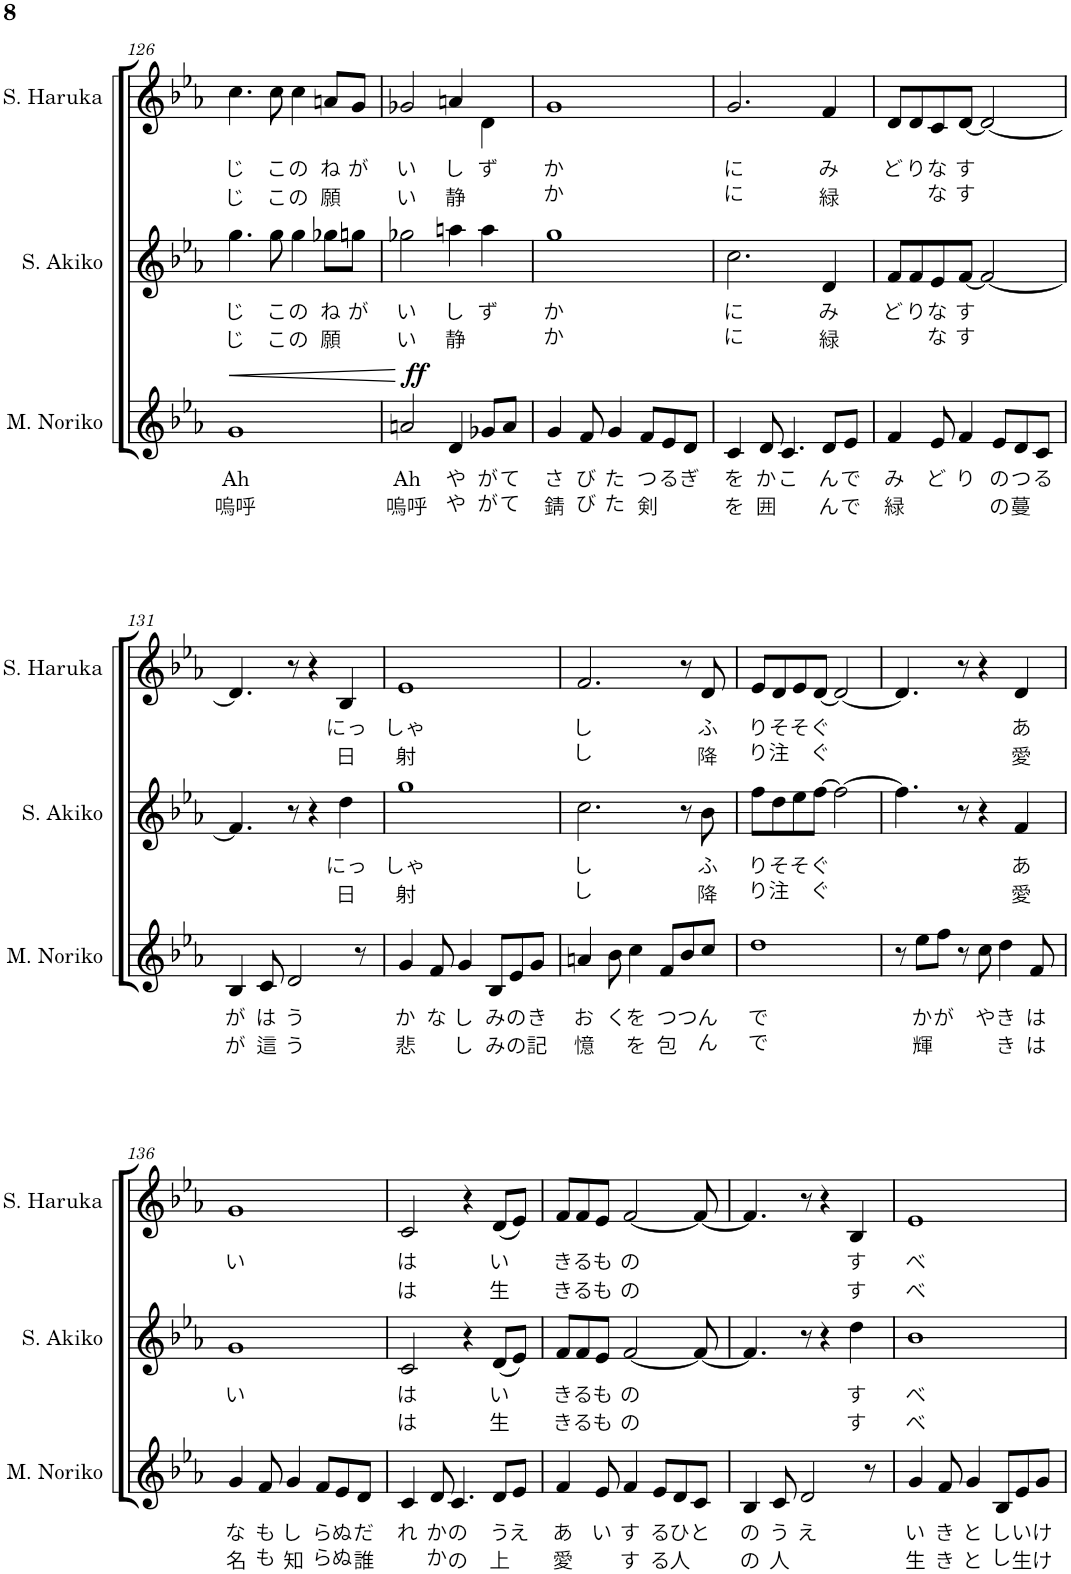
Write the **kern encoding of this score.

**kern	**text	**text	**dynam	**kern	**text	**text	**kern	**text	**text
*part3	*part3	*part3	*part3	*part2	*part2	*part2	*part1	*part1	*part1
*staff3	*staff3	*staff3	*staff3	*staff2	*staff2	*staff2	*staff1	*staff1	*staff1
*I"みとせのりこ	*	*	*	*I"志方あきこ	*	*	*I"霜月はるか	*	*
!!LO:PB:g=z
*clefG2	*	*	*	*clefG2	*	*	*clefG2	*	*
*k[b-e-a-]	*	*	*	*k[b-e-a-]	*	*	*k[b-e-a-]	*	*
*M4/4	*	*	*	*M4/4	*	*	*M4/4	*	*
=126	=126	=126	=126	=126	=126	=126	=126	=126	=126
!	!LO:LY:b	!LO:LY:b	!LO:HP:b	!	!LO:LY:b	!LO:LY:b	!	!LO:LY:b	!LO:LY:b
1g	Ah	嗚呼	<	4.gg\	じ	じ	4.cc\	じ	じ
!	!	!	!	!	!LO:LY:b	!LO:LY:b	!	!LO:LY:b	!LO:LY:b
.	.	.	.	8gg\	こ	こ	8cc\	こ	こ
!	!	!	!	!	!LO:LY:b	!LO:LY:b	!	!LO:LY:b	!LO:LY:b
.	.	.	.	4gg\	の	の	4cc\	の	の
!	!	!	!	!	!LO:LY:b	!LO:LY:b	!	!LO:LY:b	!LO:LY:b
.	.	.	.	8gg-X\L	ね	願	8an/L	ね	願
!	!	!	!	!	!LO:LY:b	!	!	!LO:LY:b	!
.	.	.	.	8ggn\J	が	.	8g/J	が	.
=127	=127	=127	=127	=127	=127	=127	=127	=127	=127
!	!LO:LY:b	!LO:LY:b	!	!	!LO:LY:b	!LO:LY:b	!	!LO:LY:b	!LO:LY:b
*^	*	*	*	*	*	*	*	*	*
2an/	8ryy	Ah	嗚呼	.	2gg-X\	い	い	2g-X/	い	い
!	!	!	!	!LO:DY:a	!	!	!	!	!	!
.	2..ryy	.	.	ff	.	.	.	.	.	.
!	!	!LO:LY:b	!LO:LY:b	!	!	!LO:LY:b	!LO:LY:b	!	!LO:LY:b	!LO:LY:b
4d/	.	や	や	[	4aan\	し	静	4an/	し	静
!	!	!LO:LY:b	!LO:LY:b	!	!	!LO:LY:b	!	!	!LO:LY:b	!
8g-X/L	.	が	が	.	4aa\	ず	.	4d\	ず	.
!	!	!LO:LY:b	!LO:LY:b	!	!	!	!	!	!	!
8a/J	.	て	て	.	.	.	.	.	.	.
=128	=128	=128	=128	=128	=128	=128	=128	=128	=128	=128
!	!	!LO:LY:b	!LO:LY:b	!	!	!LO:LY:b	!LO:LY:b	!	!LO:LY:b	!LO:LY:b
*v	*v	*	*	*	*	*	*	*	*	*
4g/	さ	錆	.	1gg	か	か	1g	か	か
!	!LO:LY:b	!LO:LY:b	!	!	!	!	!	!	!
8f/	び	び	.	.	.	.	.	.	.
!	!LO:LY:b	!LO:LY:b	!	!	!	!	!	!	!
4g/	た	た	.	.	.	.	.	.	.
!	!LO:LY:b	!LO:LY:b	!	!	!	!	!	!	!
8f/L	つ	剣	.	.	.	.	.	.	.
!	!LO:LY:b	!	!	!	!	!	!	!	!
8e-/	る	.	.	.	.	.	.	.	.
!	!LO:LY:b	!	!	!	!	!	!	!	!
8d/J	ぎ	.	.	.	.	.	.	.	.
=129	=129	=129	=129	=129	=129	=129	=129	=129	=129
!	!LO:LY:b	!LO:LY:b	!	!	!LO:LY:b	!LO:LY:b	!	!LO:LY:b	!LO:LY:b
4c/	を	を	.	2.cc\	に	に	2.g/	に	に
!	!LO:LY:b	!LO:LY:b	!	!	!	!	!	!	!
8d/	か	囲	.	.	.	.	.	.	.
!	!LO:LY:b	!	!	!	!	!	!	!	!
4.c/	こ	.	.	.	.	.	.	.	.
!	!LO:LY:b	!LO:LY:b	!	!	!LO:LY:b	!LO:LY:b	!	!LO:LY:b	!LO:LY:b
8d/L	ん	ん	.	4d/	み	緑	4f/	み	緑
!	!LO:LY:b	!LO:LY:b	!	!	!	!	!	!	!
8e-/J	で	で	.	.	.	.	.	.	.
=130	=130	=130	=130	=130	=130	=130	=130	=130	=130
!	!LO:LY:b	!LO:LY:b	!	!	!LO:LY:b	!	!	!LO:LY:b	!
4f/	み	緑	.	8f/L	ど	.	8d/L	ど	.
!	!	!	!	!	!LO:LY:b	!	!	!LO:LY:b	!
.	.	.	.	8f/	り	.	8d/	り	.
!	!LO:LY:b	!	!	!	!LO:LY:b	!LO:LY:b	!	!LO:LY:b	!LO:LY:b
8e-/	ど	.	.	8e-/	な	な	8c/	な	な
!	!LO:LY:b	!	!	!	!LO:LY:b	!LO:LY:b	!	!LO:LY:b	!LO:LY:b
4f/	り	.	.	[8f/J	す	す	[8d/J	す	す
.	.	.	.	2f/_	.	.	2d/_	.	.
!	!LO:LY:b	!LO:LY:b	!	!	!	!	!	!	!
8e-/L	の	の	.	.	.	.	.	.	.
!	!LO:LY:b	!LO:LY:b	!	!	!	!	!	!	!
8d/	つ	蔓	.	.	.	.	.	.	.
!	!LO:LY:b	!	!	!	!	!	!	!	!
8c/J	る	.	.	.	.	.	.	.	.
!!LO:LB:g=z
=131	=131	=131	=131	=131	=131	=131	=131	=131	=131
!	!LO:LY:b	!LO:LY:b	!	!	!	!	!	!	!
4B-/	が	が	.	4.f/]	.	.	4.d/]	.	.
!	!LO:LY:b	!LO:LY:b	!	!	!	!	!	!	!
8c/	は	這	.	.	.	.	.	.	.
!	!LO:LY:b	!LO:LY:b	!	!	!	!	!	!	!
2d/	う	う	.	8r	.	.	8r	.	.
.	.	.	.	4r	.	.	4r	.	.
!	!	!	!	!	!LO:LY:b	!LO:LY:b	!	!LO:LY:b	!LO:LY:b
.	.	.	.	4dd\	にっ	日	4B-/	にっ	日
8r	.	.	.	.	.	.	.	.	.
=132	=132	=132	=132	=132	=132	=132	=132	=132	=132
!	!LO:LY:b	!LO:LY:b	!	!	!LO:LY:b	!LO:LY:b	!	!LO:LY:b	!LO:LY:b
4g/	か	悲	.	1gg	しゃ	射	1e-	しゃ	射
!	!LO:LY:b	!	!	!	!	!	!	!	!
8f/	な	.	.	.	.	.	.	.	.
!	!LO:LY:b	!LO:LY:b	!	!	!	!	!	!	!
4g/	し	し	.	.	.	.	.	.	.
!	!LO:LY:b	!LO:LY:b	!	!	!	!	!	!	!
8B-/L	み	み	.	.	.	.	.	.	.
!	!LO:LY:b	!LO:LY:b	!	!	!	!	!	!	!
8e-/	の	の	.	.	.	.	.	.	.
!	!LO:LY:b	!LO:LY:b	!	!	!	!	!	!	!
8g/J	き	記	.	.	.	.	.	.	.
=133	=133	=133	=133	=133	=133	=133	=133	=133	=133
!	!LO:LY:b	!LO:LY:b	!	!	!LO:LY:b	!LO:LY:b	!	!LO:LY:b	!LO:LY:b
4an/	お	憶	.	2.cc\	し	し	2.f/	し	し
!	!LO:LY:b	!	!	!	!	!	!	!	!
8b-\	く	.	.	.	.	.	.	.	.
!	!LO:LY:b	!LO:LY:b	!	!	!	!	!	!	!
4cc\	を	を	.	.	.	.	.	.	.
!	!LO:LY:b	!LO:LY:b	!	!	!	!	!	!	!
8f/L	つ	包	.	.	.	.	.	.	.
!	!LO:LY:b	!	!	!	!	!	!	!	!
8b-/	つ	.	.	8r	.	.	8r	.	.
!	!LO:LY:b	!LO:LY:b	!	!	!LO:LY:b	!LO:LY:b	!	!LO:LY:b	!LO:LY:b
8cc/J	ん	ん	.	8b-\	ふ	降	8d/	ふ	降
=134	=134	=134	=134	=134	=134	=134	=134	=134	=134
!	!LO:LY:b	!LO:LY:b	!	!	!LO:LY:b	!LO:LY:b	!	!LO:LY:b	!LO:LY:b
1dd	で	で	.	8ff\L	り	り	8e-/L	り	り
!	!	!	!	!	!LO:LY:b	!LO:LY:b	!	!LO:LY:b	!LO:LY:b
.	.	.	.	8dd\	そ	注	8d/	そ	注
!	!	!	!	!	!LO:LY:b	!	!	!LO:LY:b	!
.	.	.	.	8ee-\	そ	.	8e-/	そ	.
!	!	!	!	!	!LO:LY:b	!LO:LY:b	!	!LO:LY:b	!LO:LY:b
.	.	.	.	[8ff\J	ぐ	ぐ	[8d/J	ぐ	ぐ
.	.	.	.	2ff\_	.	.	2d/_	.	.
=135	=135	=135	=135	=135	=135	=135	=135	=135	=135
8r	.	.	.	4.ff\]	.	.	4.d/]	.	.
!	!LO:LY:b	!LO:LY:b	!	!	!	!	!	!	!
8ee-\L	か	輝	.	.	.	.	.	.	.
!	!LO:LY:b	!	!	!	!	!	!	!	!
8ff\J	が	.	.	.	.	.	.	.	.
8r	.	.	.	8r	.	.	8r	.	.
!	!LO:LY:b	!	!	!	!	!	!	!	!
8cc\	や	.	.	4r	.	.	4r	.	.
!	!LO:LY:b	!LO:LY:b	!	!	!	!	!	!	!
4dd\	き	き	.	.	.	.	.	.	.
!	!	!	!	!	!LO:LY:b	!LO:LY:b	!	!LO:LY:b	!LO:LY:b
.	.	.	.	4f/	あ	愛	4d/	あ	愛
!	!LO:LY:b	!LO:LY:b	!	!	!	!	!	!	!
8f/	は	は	.	.	.	.	.	.	.
!!LO:LB:g=z
=136	=136	=136	=136	=136	=136	=136	=136	=136	=136
!	!LO:LY:b	!LO:LY:b	!	!	!LO:LY:b	!	!	!LO:LY:b	!
4g/	な	名	.	1g	い	.	1g	い	.
!	!LO:LY:b	!LO:LY:b	!	!	!	!	!	!	!
8f/	も	も	.	.	.	.	.	.	.
!	!LO:LY:b	!LO:LY:b	!	!	!	!	!	!	!
4g/	し	知	.	.	.	.	.	.	.
!	!LO:LY:b	!LO:LY:b	!	!	!	!	!	!	!
8f/L	ら	ら	.	.	.	.	.	.	.
!	!LO:LY:b	!LO:LY:b	!	!	!	!	!	!	!
8e-/	ぬ	ぬ	.	.	.	.	.	.	.
!	!LO:LY:b	!LO:LY:b	!	!	!	!	!	!	!
8d/J	だ	誰	.	.	.	.	.	.	.
=137	=137	=137	=137	=137	=137	=137	=137	=137	=137
!	!LO:LY:b	!	!	!	!LO:LY:b	!LO:LY:b	!	!LO:LY:b	!LO:LY:b
4c/	れ	.	.	2c/	は	は	2c/	は	は
!	!LO:LY:b	!LO:LY:b	!	!	!	!	!	!	!
8d/	か	か	.	.	.	.	.	.	.
!	!LO:LY:b	!LO:LY:b	!	!	!	!	!	!	!
4.c/	の	の	.	.	.	.	.	.	.
.	.	.	.	4r	.	.	4r	.	.
!	!LO:LY:b	!LO:LY:b	!	!	!LO:LY:b	!LO:LY:b	!	!LO:LY:b	!LO:LY:b
8d/L	う	上	.	(8d/L	い	生	(8d/L	い	生
!	!LO:LY:b	!	!	!	!	!	!	!	!
8e-/J	え	.	.	8e-/J)	.	.	8e-/J)	.	.
=138	=138	=138	=138	=138	=138	=138	=138	=138	=138
!	!LO:LY:b	!LO:LY:b	!	!	!LO:LY:b	!LO:LY:b	!	!LO:LY:b	!LO:LY:b
4f/	あ	愛	.	8f/L	き	き	8f/L	き	き
!	!	!	!	!	!LO:LY:b	!LO:LY:b	!	!LO:LY:b	!LO:LY:b
.	.	.	.	8f/	る	る	8f/	る	る
!	!LO:LY:b	!	!	!	!LO:LY:b	!LO:LY:b	!	!LO:LY:b	!LO:LY:b
8e-/	い	.	.	8e-/J	も	も	8e-/J	も	も
!	!LO:LY:b	!LO:LY:b	!	!	!LO:LY:b	!LO:LY:b	!	!LO:LY:b	!LO:LY:b
4f/	す	す	.	[2f/	の	の	[2f/	の	の
!	!LO:LY:b	!LO:LY:b	!	!	!	!	!	!	!
8e-/L	る	る	.	.	.	.	.	.	.
!	!LO:LY:b	!LO:LY:b	!	!	!	!	!	!	!
8d/	ひ	人	.	.	.	.	.	.	.
!	!LO:LY:b	!	!	!	!	!	!	!	!
8c/J	と	.	.	8f/_	.	.	8f/_	.	.
=139	=139	=139	=139	=139	=139	=139	=139	=139	=139
!	!LO:LY:b	!LO:LY:b	!	!	!	!	!	!	!
4B-/	の	の	.	4.f/]	.	.	4.f/]	.	.
!	!LO:LY:b	!LO:LY:b	!	!	!	!	!	!	!
8c/	う	人	.	.	.	.	.	.	.
!	!LO:LY:b	!	!	!	!	!	!	!	!
2d/	え	.	.	8r	.	.	8r	.	.
.	.	.	.	4r	.	.	4r	.	.
!	!	!	!	!	!LO:LY:b	!LO:LY:b	!	!LO:LY:b	!LO:LY:b
.	.	.	.	4dd\	す	す	4B-/	す	す
8r	.	.	.	.	.	.	.	.	.
=140	=140	=140	=140	=140	=140	=140	=140	=140	=140
!	!LO:LY:b	!LO:LY:b	!	!	!LO:LY:b	!LO:LY:b	!	!LO:LY:b	!LO:LY:b
4g/	い	生	.	1b-	べ	べ	1e-	べ	べ
!	!LO:LY:b	!LO:LY:b	!	!	!	!	!	!	!
8f/	き	き	.	.	.	.	.	.	.
!	!LO:LY:b	!LO:LY:b	!	!	!	!	!	!	!
4g/	と	と	.	.	.	.	.	.	.
!	!LO:LY:b	!LO:LY:b	!	!	!	!	!	!	!
8B-/L	し	し	.	.	.	.	.	.	.
!	!LO:LY:b	!LO:LY:b	!	!	!	!	!	!	!
8e-/	い	生	.	.	.	.	.	.	.
!	!LO:LY:b	!LO:LY:b	!	!	!	!	!	!	!
8g/J	け	け	.	.	.	.	.	.	.
=	=	=	=	=	=	=	=	=	=
*-	*-	*-	*-	*-	*-	*-	*-	*-	*-
